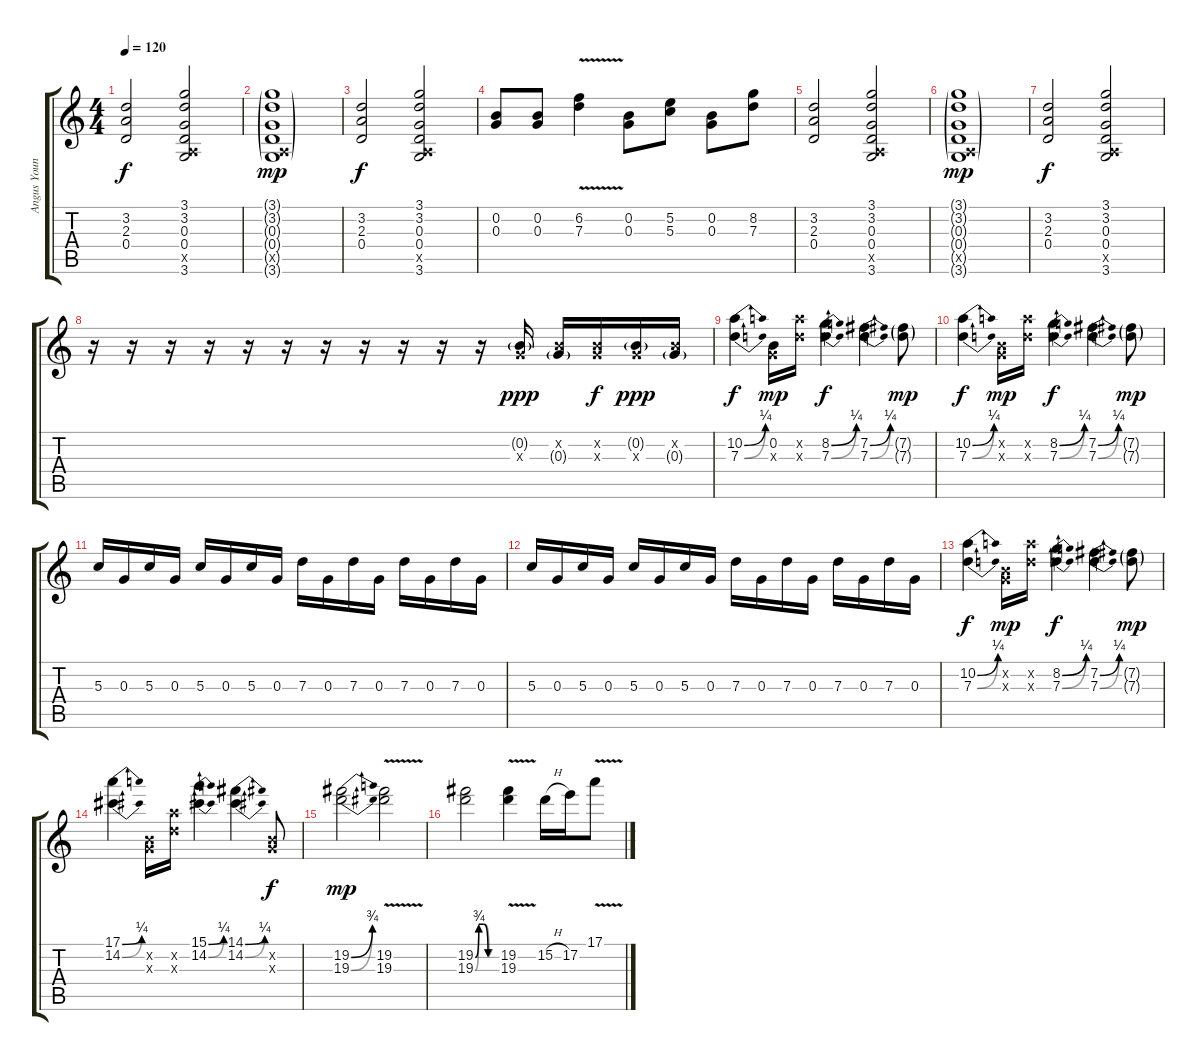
\track ("Angus Young" "Angus Youn") {instrument overdrivenguitar}
\staff {score tabs}
\tuning (E4 B3 G3 D3 A2 E2) {hide}
\ts (4 4)
\tempo 120
\clef g2
\ks c
(3.2 2.3 0.4).2{dy f} (3.1 3.2 0.3 0.4 0.5{x} 3.6).2 |
(3.1{g} 3.2{g} 0.3{g} 0.4{g} 0.5{g x} 3.6{g}).1{dy mp} |
(3.2 2.3 0.4).2{dy f} (3.1 3.2 0.3 0.4 0.5{x} 3.6).2 |
(0.2 0.3).8 (0.2 0.3).8 (6.2{v} 7.3).4 (0.2 0.3).8 (5.2 5.3).8 (0.2 0.3).8 (8.2 7.3).8 |
(3.2 2.3 0.4).2 (3.1 3.2 0.3 0.4 0.5{x} 3.6).2 |
(3.1{g} 3.2{g} 0.3{g} 0.4{g} 0.5{g x} 3.6{g}).1{dy mp} |
(3.2 2.3 0.4).2{dy f} (3.1 3.2 0.3 0.4 0.5{x} 3.6).2 |
r.16 r.16 r.16 r.16 r.16 r.16 r.16 r.16 r.16 r.16 r.16 (0.2{g} 0.3{x}).16{dy ppp} (0.2{x} 0.3{g}).16 (0.2{x} 0.3{x}).16{dy f} (0.2{g} 0.3{x}).16{dy ppp} (0.2{x} 0.3{g}).16 |
(10.2{be (bend 0 0 60 1)} 7.3{be (bend 0 0 60 1)}).4{dy f} (0.2 0.3{x}).16{dy mp} (10.2{x} 7.3{x}).16 (8.2{be (bend 0 0 60 1)} 7.3{be (bend 0 0 60 1)}).4{dy f} (7.2{be (bend 0 0 60 1)} 7.3{be (bend 0 0 60 1)}).4 (7.2{g} 7.3{g}).8{dy mp} |
(10.2{be (bend 0 0 60 1)} 7.3{be (bend 0 0 60 1)}).4{dy f} (0.2{x} 0.3{x}).16{dy mp} (10.2{x} 7.3{x}).16 (8.2{be (bend 0 0 60 1)} 7.3{be (bend 0 0 60 1)}).4{dy f} (7.2{be (bend 0 0 60 1)} 7.3{be (bend 0 0 60 1)}).4 (7.2{g} 7.3{g}).8{dy mp} |
5.3.16 0.3.16 5.3.16 0.3.16 5.3.16 0.3.16 5.3.16 0.3.16 7.3.16 0.3.16 7.3.16 0.3.16 7.3.16 0.3.16 7.3.16 0.3.16 |
5.3.16 0.3.16 5.3.16 0.3.16 5.3.16 0.3.16 5.3.16 0.3.16 7.3.16 0.3.16 7.3.16 0.3.16 7.3.16 0.3.16 7.3.16 0.3.16 |
(10.2{be (bend 0 0 60 1)} 7.3{be (bend 0 0 60 1)}).4{dy f} (0.2{x} 0.3{x}).16{dy mp} (10.2{x} 7.3{x}).16 (8.2{be (bend 0 0 60 1)} 7.3{be (bend 0 0 60 1)}).4{dy f} (7.2{be (bend 0 0 60 1)} 7.3{be (bend 0 0 60 1)}).4 (7.2{g} 7.3{g}).8{dy mp} |
(17.1{be (bend 0 0 60 1)} 14.2{be (bend 0 0 60 1)}).4 (0.2{x} 0.3{x}).16 (10.2{x} 7.3{x}).16 (15.1{be (bend 0 0 60 1)} 14.2{be (bend 0 0 60 1)}).4 (14.1{be (bend 0 0 60 1)} 14.2{be (bend 0 0 60 1)}).4 (0.2{x} 0.3{x}).8{dy f} |
(19.2{be (bend 0 0 60 3)} 19.3{be (bend 0 0 60 3)}).2{dy mp} (19.2{v} 19.3{v}).2 |
(19.2{be (custom 0 0 10 3 24 3 36 0 60 0)} 19.3{be (custom 0 0 10 3 26 3 39 0 60 0)}).2 (19.2{v} 19.3{v}).4 15.2{h}.16 17.2.16 17.1{v}.8
